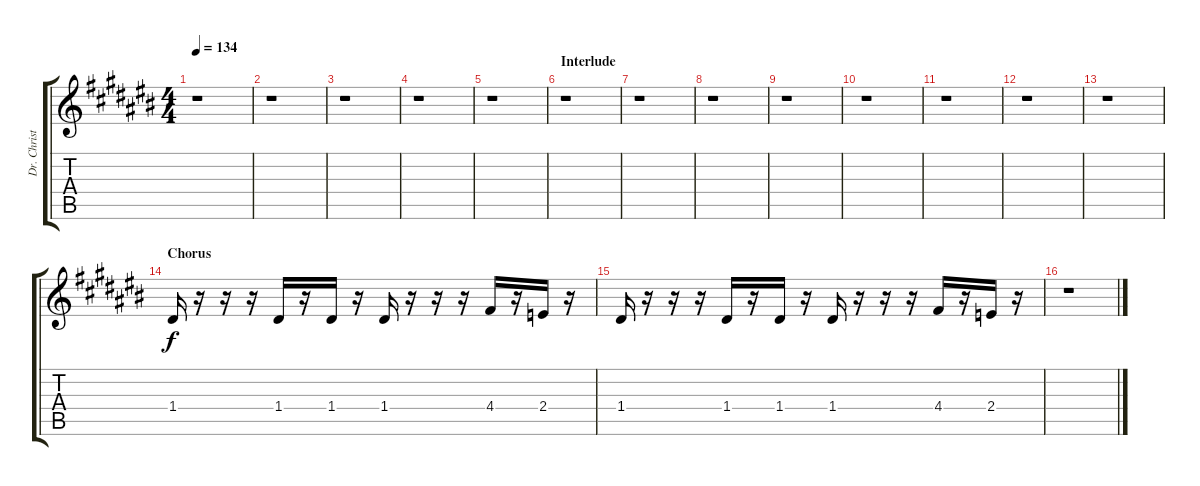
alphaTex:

\track ("Dr. Christian Lorenz - Keyboard I" "Dr. Christ") {instrument synthbass2}
\staff {score tabs}
\tuning (E4 B3 G3 D3 A2 D2) {hide}
\ts (4 4)
\tempo 134
\clef g2
\ks c#
r.1{dy f} |
r.1 |
r.1 |
r.1 |
r.1 |
\section ("" "Interlude")
r.1 |
r.1 |
r.1 |
r.1 |
r.1 |
r.1 |
r.1 |
r.1 |
\section ("" "Chorus")
1.4.16{volume 8 balance 16} r.16 r.16 r.16 1.4.16 r.16 1.4.16 r.16 1.4.16 r.16 r.16 r.16 4.4.16 r.16 2.4.16 r.16 |
1.4.16 r.16 r.16 r.16 1.4.16 r.16 1.4.16 r.16 1.4.16 r.16 r.16 r.16 4.4.16 r.16 2.4.16 r.16 |
r.1
